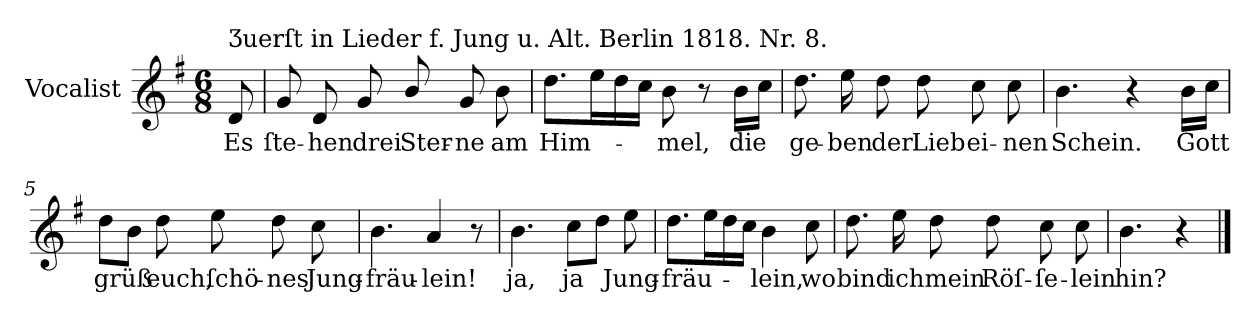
**kern	**text
*part1	*part1
*staff1	*staff1
*I"Vocalist	*
*k[f#]	*
*G:	*
*M6/8	*
=	=
!LO:TX:a:t=Ʒuerſt in Lieder f. Jung u. Alt. Berlin 1818. Nr. 8.	!
8d	Es
=1	=1
8g	ſte-
8d	-hen
8g	drei
8b/	Ster-
8g	-ne
8b	am
=2	=2
8.ddL	Him-
16eeL	.
16dd	.
16ccJJ	.
8b	-mel,
8r	.
16bLL	die
16ccJJ	.
=3	=3
8.dd	ge-
16ee	-ben
8dd	der
8dd	Lieb
8cc	ei-
8cc	-nen
=4	=4
4.b	Schein.
4r	.
16bLL	Gott
16ccJJ	.
=5	=5
8ddL	grüß
8bJ	.
8dd	euch,
8ee	ſchö-
8dd	-nes
8cc	Jung-
=6	=6
4.b	-fräu-
4a	-lein!
8r	.
=7	=7
4.b	ja,
8ccL	ja
8ddJ	.
8ee	Jung-
=8	=8
8.ddL	-fräu-
16eeL	.
16dd	.
16ccJJ	.
4b	-lein,
8cc	wo
=9	=9
8.dd	bind
16ee	ich
8dd	mein
8dd	Röſ-
8cc	-ſe-
8cc	-lein
=10	=10
4.b	hin?
4r	.
==	==
*-	*-
